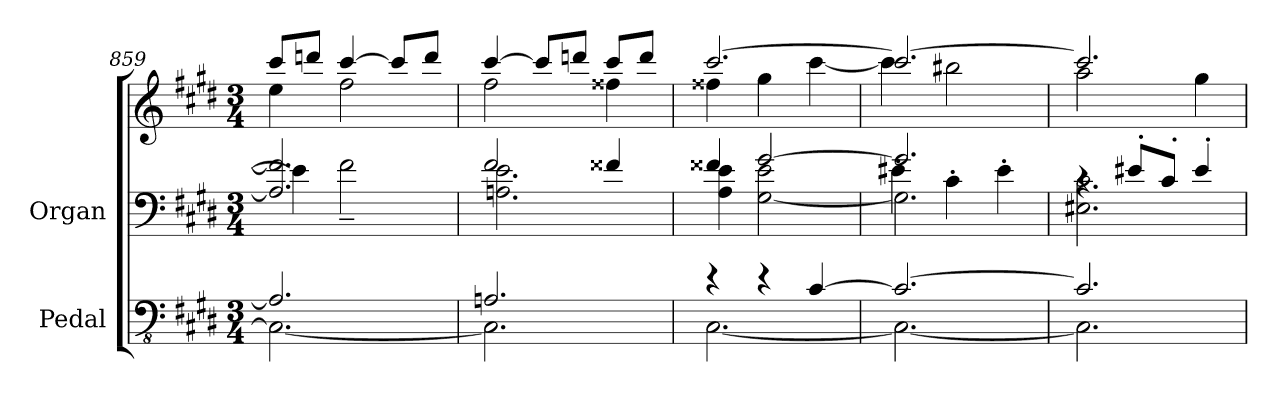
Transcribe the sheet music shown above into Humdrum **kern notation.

**kern	**kern	**kern
*part2	*part1	*part1
*staff3	*staff2	*staff1
*I"Pedal	*I"Organ	*
*clefFv4	*clefF4	*clefG2
*k[f#c#g#d#]	*k[f#c#g#d#]	*k[f#c#g#d#]
*M3/4	*M3/4	*M3/4
=859	=859	=859
*^	*^	*^
2.AA#/]	2.CC#\_	2.A#/] 2.f#/]	4e\]	8ccc#/L	4ee\
.	.	.	.	8dddn/J	.
.	.	.	2f#~\	[4ccc#/	2ff#\
.	.	.	.	8ccc#/L]	.
.	.	.	.	8ddd/J	.
=860	=860	=860	=860	=860	=860
2.AAn/	2.CC#\]	2f#/	2.An\ 2.e\	[4ccc#/	2ff#\
.	.	.	.	8ccc#/L]	.
.	.	.	.	8dddn/J	.
.	.	4f##X/	.	8ccc#/L	4ff##X\
.	.	.	.	8ddd/J	.
!!LO:LB:g=z	!!
=861	=861	=861	=861	=861	=861
4r	[2.CC#\	4f##X/	4A\ 4e\	[2.ccc#/	4ff##X\
4r	.	[2g#/	[2G#\ 2e\	.	4gg#\
[4C#/	.	.	.	.	[4ccc#\
=862	=862	=862	=862	=862	=862
*	*	*	*^	*	*
2.C#/_	2.CC#\_	2.g#/]	2.G#\]	4e#X'\	2.ccc#/_	4ccc#\]
.	.	.	.	4c#'\	.	2bb#X\
.	.	.	.	4e#'\	.	.
*	*	*	*v	*v	*	*
=863	=863	=863	=863	=863	=863
2.C#/]	2.CC#\]	4rc	2.E#X\ 2.c#\	2.ccc#/]	2aa\
.	.	8e#X'/L	.	.	.
.	.	8c#'/J	.	.	.
.	.	4e#'/	.	.	4gg#\
*v	*v	*	*	*	*
*	*v	*v	*	*
*	*	*v	*v
=	=	=
*-	*-	*-
